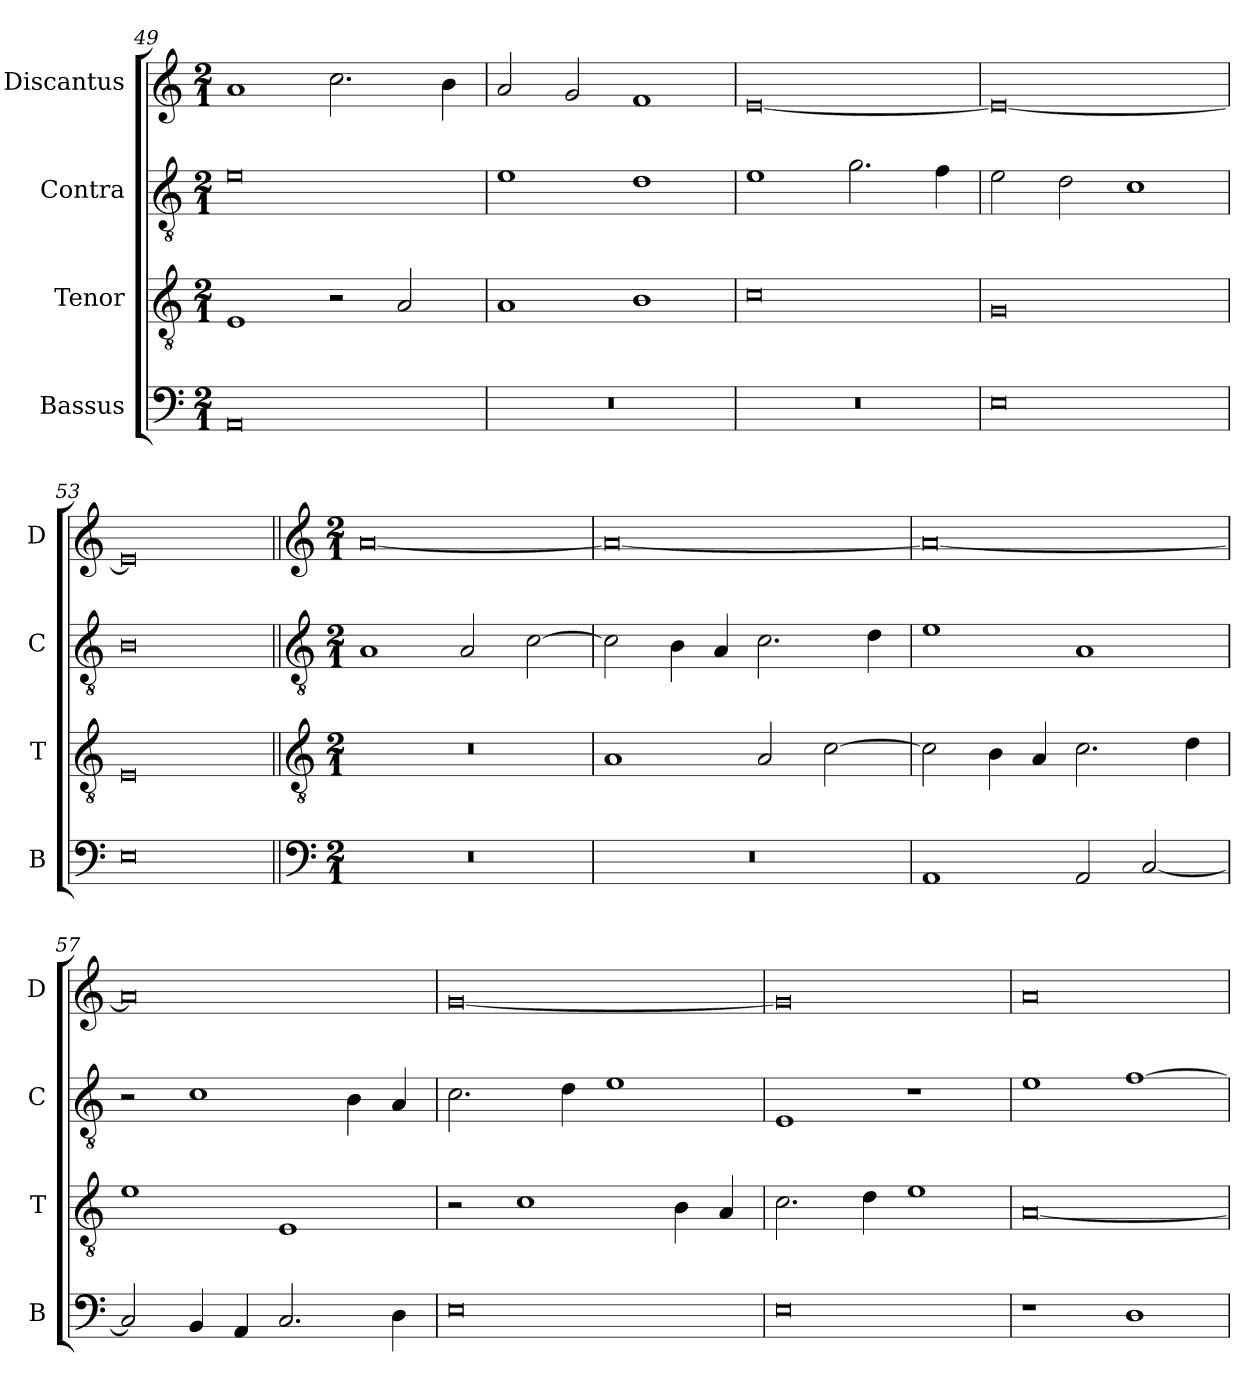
**kern	**kern	**kern	**kern
*part4	*part3	*part2	*part1
*staff4	*staff3	*staff2	*staff1
*I"Bassus	*I"Tenor	*I"Contra	*I"Discantus
*I'B	*I'T	*I'C	*I'D
*clefF4	*clefGv2	*clefGv2	*clefG2
*k[]	*k[]	*k[]	*k[]
*M2/1	*M2/1	*M2/1	*M2/1
=49	=49	=49	=49
0AA	1E	0e	1a
.	2r	.	2.cc\
.	2A/	.	.
.	.	.	4b\
=50	=50	=50	=50
0r	1A	1e	2a/
.	.	.	2g/
.	1B	1d	1f
=51	=51	=51	=51
0r	0c	1e	[0e
.	.	2.g\	.
.	.	4f\	.
=52	=52	=52	=52
0E	0G	2e\	0e_
.	.	2d\	.
.	.	1c	.
=53	=53	=53	=53
0E	0E	0B	0e]
!!LO:LB:g=z
=54||	=54||	=54||	=54||
*clefF4	*clefGv2	*clefGv2	*clefG2
*k[]	*k[]	*k[]	*k[]
*M2/1	*M2/1	*M2/1	*M2/1
0r	0r	1A	[0a
.	.	2A/	.
.	.	[2c\	.
=55	=55	=55	=55
0r	1A	2c\]	0a_
.	.	4B\	.
.	.	4A/	.
.	2A/	2.c\	.
.	[2c\	.	.
.	.	4d\	.
=56	=56	=56	=56
1AA	2c\]	1e	0a_
.	4B\	.	.
.	4A/	.	.
2AA/	2.c\	1A	.
[2C/	.	.	.
.	4d\	.	.
=57	=57	=57	=57
2C/]	1e	2r	0a]
4BB/	.	1c	.
4AA/	.	.	.
2.C/	1E	.	.
.	.	4B\	.
4D\	.	4A/	.
=58	=58	=58	=58
0E	2r	2.c\	[0g
.	1c	.	.
.	.	4d\	.
.	.	1e	.
.	4B\	.	.
.	4A/	.	.
=59	=59	=59	=59
0E	2.c\	1E	0g]
.	4d\	.	.
.	1e	1r	.
=60	=60	=60	=60
1r	[0A	1e	0a
1D	.	[1f	.
=	=	=	=
*-	*-	*-	*-
